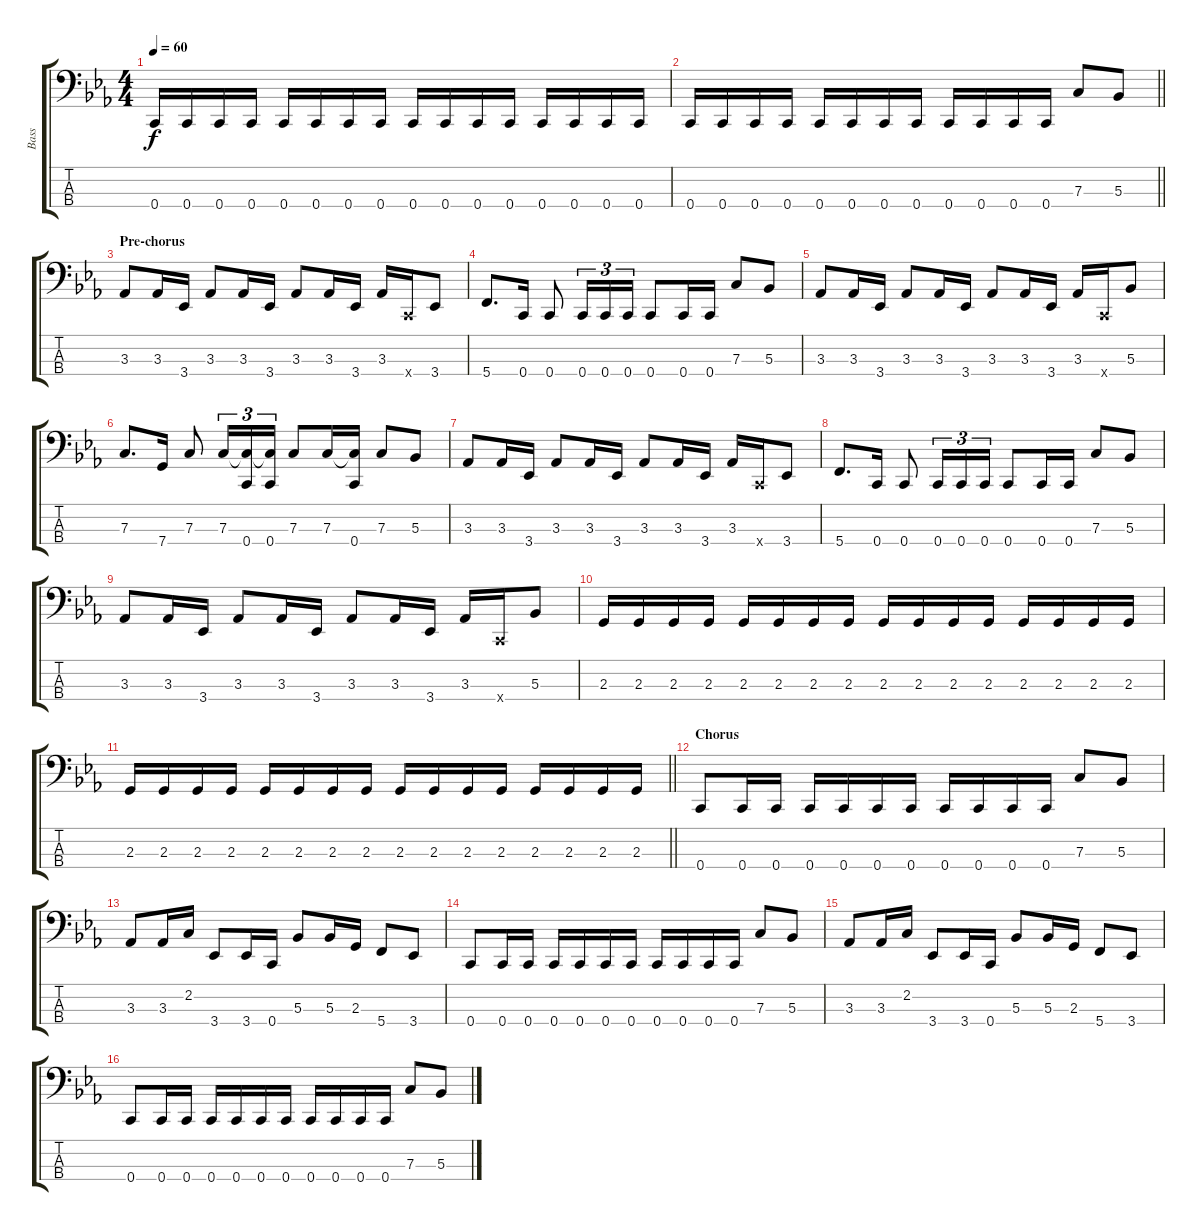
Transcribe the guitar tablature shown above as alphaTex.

\track ("Bass" "Bass") {instrument electricbasspick}
\staff {score tabs}
\tuning (Eb2 Bb1 F1 C1) {hide}
\ts (4 4)
\tempo 60
\clef f4
\ks cminor
0.4.16{dy f} 0.4.16 0.4.16 0.4.16 0.4.16 0.4.16 0.4.16 0.4.16 0.4.16 0.4.16 0.4.16 0.4.16 0.4.16 0.4.16 0.4.16 0.4.16 |
\barLineRight lightlight
0.4.16 0.4.16 0.4.16 0.4.16 0.4.16 0.4.16 0.4.16 0.4.16 0.4.16 0.4.16 0.4.16 0.4.16 7.3.8 5.3.8 |
\section ("" "Pre-chorus")
3.3.8 3.3.16 3.4.16 3.3.8 3.3.16 3.4.16 3.3.8 3.3.16 3.4.16 3.3.16 0.4{x}.16 3.4.8 |
5.4.8{d} 0.4.16 0.4.8 0.4.16{tu (3 2)} 0.4.16{tu (3 2)} 0.4.16{tu (3 2)} 0.4.8 0.4.16 0.4.16 7.3.8 5.3.8 |
3.3.8 3.3.16 3.4.16 3.3.8 3.3.16 3.4.16 3.3.8 3.3.16 3.4.16 3.3.16 0.4{x}.16 5.3.8 |
7.3.8{d} 7.4.16 7.3.8 7.3.16{tu (3 2)} (7.3{t} 0.4).16{tu (3 2)} (7.3{t} 0.4).16{tu (3 2)} 7.3.8 7.3.16 (7.3{t} 0.4).16 7.3.8 5.3.8 |
3.3.8 3.3.16 3.4.16 3.3.8 3.3.16 3.4.16 3.3.8 3.3.16 3.4.16 3.3.16 0.4{x}.16 3.4.8 |
5.4.8{d} 0.4.16 0.4.8 0.4.16{tu (3 2)} 0.4.16{tu (3 2)} 0.4.16{tu (3 2)} 0.4.8 0.4.16 0.4.16 7.3.8 5.3.8 |
3.3.8 3.3.16 3.4.16 3.3.8 3.3.16 3.4.16 3.3.8 3.3.16 3.4.16 3.3.16 0.4{x}.16 5.3.8 |
2.3.16 2.3.16 2.3.16 2.3.16 2.3.16 2.3.16 2.3.16 2.3.16 2.3.16 2.3.16 2.3.16 2.3.16 2.3.16 2.3.16 2.3.16 2.3.16 |
\barLineRight lightlight
2.3.16 2.3.16 2.3.16 2.3.16 2.3.16 2.3.16 2.3.16 2.3.16 2.3.16 2.3.16 2.3.16 2.3.16 2.3.16 2.3.16 2.3.16 2.3.16 |
\section ("" "Chorus")
0.4.8 0.4.16 0.4.16 0.4.16 0.4.16 0.4.16 0.4.16 0.4.16 0.4.16 0.4.16 0.4.16 7.3.8 5.3.8 |
3.3.8 3.3.16 2.2.16 3.4.8 3.4.16 0.4.16 5.3.8 5.3.16 2.3.16 5.4.8 3.4.8 |
0.4.8 0.4.16 0.4.16 0.4.16 0.4.16 0.4.16 0.4.16 0.4.16 0.4.16 0.4.16 0.4.16 7.3.8 5.3.8 |
3.3.8 3.3.16 2.2.16 3.4.8 3.4.16 0.4.16 5.3.8 5.3.16 2.3.16 5.4.8 3.4.8 |
0.4.8 0.4.16 0.4.16 0.4.16 0.4.16 0.4.16 0.4.16 0.4.16 0.4.16 0.4.16 0.4.16 7.3.8 5.3.8
